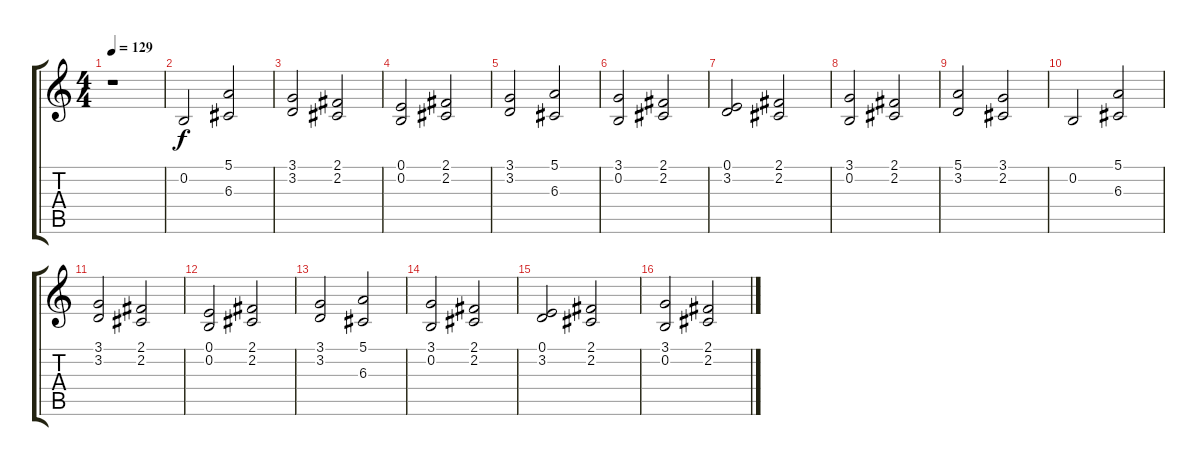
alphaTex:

\track "" {instrument stringensemble2}
\staff {score tabs}
\tuning (E4 B3 G3 D3 A2 E2) {hide}
\ts (4 4)
\tempo 129
\clef g2
\ks c
r.1{dy f} |
0.2.2 (5.1 6.3).2 |
(3.1 3.2).2 (2.1 2.2).2 |
(0.1 0.2).2 (2.1 2.2).2 |
(3.1 3.2).2 (5.1 6.3).2 |
(3.1 0.2).2 (2.1 2.2).2 |
(0.1 3.2).2 (2.1 2.2).2 |
(3.1 0.2).2 (2.1 2.2).2 |
(5.1 3.2).2 (3.1 2.2).2 |
0.2.2 (5.1 6.3).2 |
(3.1 3.2).2 (2.1 2.2).2 |
(0.1 0.2).2 (2.1 2.2).2 |
(3.1 3.2).2 (5.1 6.3).2 |
(3.1 0.2).2 (2.1 2.2).2 |
(0.1 3.2).2 (2.1 2.2).2 |
(3.1 0.2).2 (2.1 2.2).2
